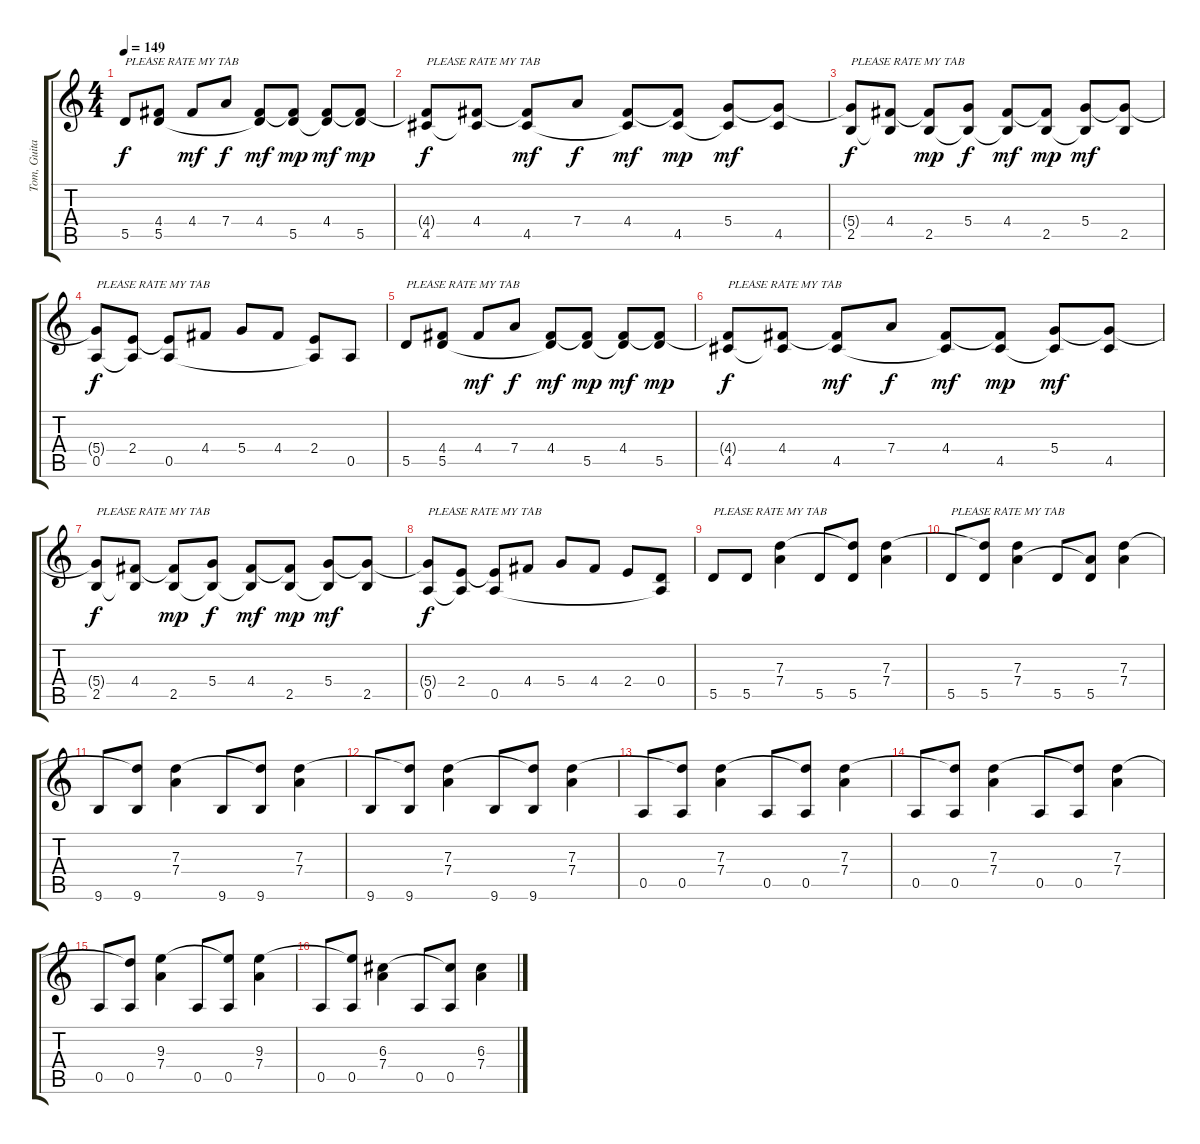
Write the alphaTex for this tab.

\track ("Tom, Guitar 1 - {Tabbed by Peter B.}" "Tom, Guita") {instrument electricguitarclean}
\staff {score tabs}
\tuning (E4 B3 G3 D3 A2 D2) {hide}
\ts (4 4)
\tempo 149
\clef g2
\ks c
5.5.8{txt "PLEASE RATE MY TAB" dy f instrument electricguitarclean} (4.4 5.5).8 4.4.8{dy mf} 7.4.8{dy f} (4.4 5.5{t}).8{dy mf} (4.4{t} 5.5).8{dy mp} (4.4 5.5{t}).8{dy mf} (4.4{t} 5.5).8{dy mp} |
(4.4{t} 4.5).8{txt "PLEASE RATE MY TAB" dy f} (4.4 4.5{t}).8 (4.4{t} 4.5).8{dy mf} 7.4.8{dy f} (4.4 4.5{t}).8{dy mf} (4.4{t} 4.5).8{dy mp} (5.4 4.5{t}).8{dy mf} (5.4{t} 4.5).8 |
(5.4{t} 2.5).8{txt "PLEASE RATE MY TAB" dy f} (4.4 2.5{t}).8 (4.4{t} 2.5).8{dy mp} (5.4 2.5{t}).8{dy f} (4.4 2.5{t}).8{dy mf} (4.4{t} 2.5).8{dy mp} (5.4 2.5{t}).8{dy mf} (5.4{t} 2.5).8 |
(5.4{t} 0.5).8{txt "PLEASE RATE MY TAB" dy f} (2.4 0.5{t}).8 (2.4{t} 0.5).8 4.4.8 5.4.8 4.4.8 (2.4 0.5{t}).8 0.5.8 |
5.5.8{txt "PLEASE RATE MY TAB"} (4.4 5.5).8 4.4.8{dy mf} 7.4.8{dy f} (4.4 5.5{t}).8{dy mf} (4.4{t} 5.5).8{dy mp} (4.4 5.5{t}).8{dy mf} (4.4{t} 5.5).8{dy mp} |
(4.4{t} 4.5).8{txt "PLEASE RATE MY TAB" dy f} (4.4 4.5{t}).8 (4.4{t} 4.5).8{dy mf} 7.4.8{dy f} (4.4 4.5{t}).8{dy mf} (4.4{t} 4.5).8{dy mp} (5.4 4.5{t}).8{dy mf} (5.4{t} 4.5).8 |
(5.4{t} 2.5).8{txt "PLEASE RATE MY TAB" dy f} (4.4 2.5{t}).8 (4.4{t} 2.5).8{dy mp} (5.4 2.5{t}).8{dy f} (4.4 2.5{t}).8{dy mf} (4.4{t} 2.5).8{dy mp} (5.4 2.5{t}).8{dy mf} (5.4{t} 2.5).8 |
(5.4{t} 0.5).8{txt "PLEASE RATE MY TAB" dy f} (2.4 0.5{t}).8 (2.4{t} 0.5).8 4.4.8 5.4.8 4.4.8 2.4.8 (0.4 0.5{t}).8 |
5.5.8{txt "PLEASE RATE MY TAB"} 5.5.8 (7.3 7.4).4 5.5.8 (7.3{t} 5.5).8 (7.3 7.4).4 |
5.5.8{txt "PLEASE RATE MY TAB"} (7.3{t} 5.5).8 (7.3 7.4).4 5.5.8 (7.4{t} 5.5).8 (7.3 7.4).4 |
9.6.8 (7.3{t} 9.6).8 (7.3 7.4).4 9.6.8 (7.3{t} 9.6).8 (7.3 7.4).4 |
9.6.8 (7.3{t} 9.6).8 (7.3 7.4).4 9.6.8 (7.3{t} 9.6).8 (7.3 7.4).4 |
0.5.8 (7.3{t} 0.5).8 (7.3 7.4).4 0.5.8 (7.3{t} 0.5).8 (7.3 7.4).4 |
0.5.8 (7.3{t} 0.5).8 (7.3 7.4).4 0.5.8 (7.3{t} 0.5).8 (7.3 7.4).4 |
0.5.8 (7.3{t} 0.5).8 (9.3 7.4).4 0.5.8 (9.3{t} 0.5).8 (9.3 7.4).4 |
0.5.8 (9.3{t} 0.5).8 (6.3 7.4).4 0.5.8 (6.3{t} 0.5).8 (6.3 7.4).4
